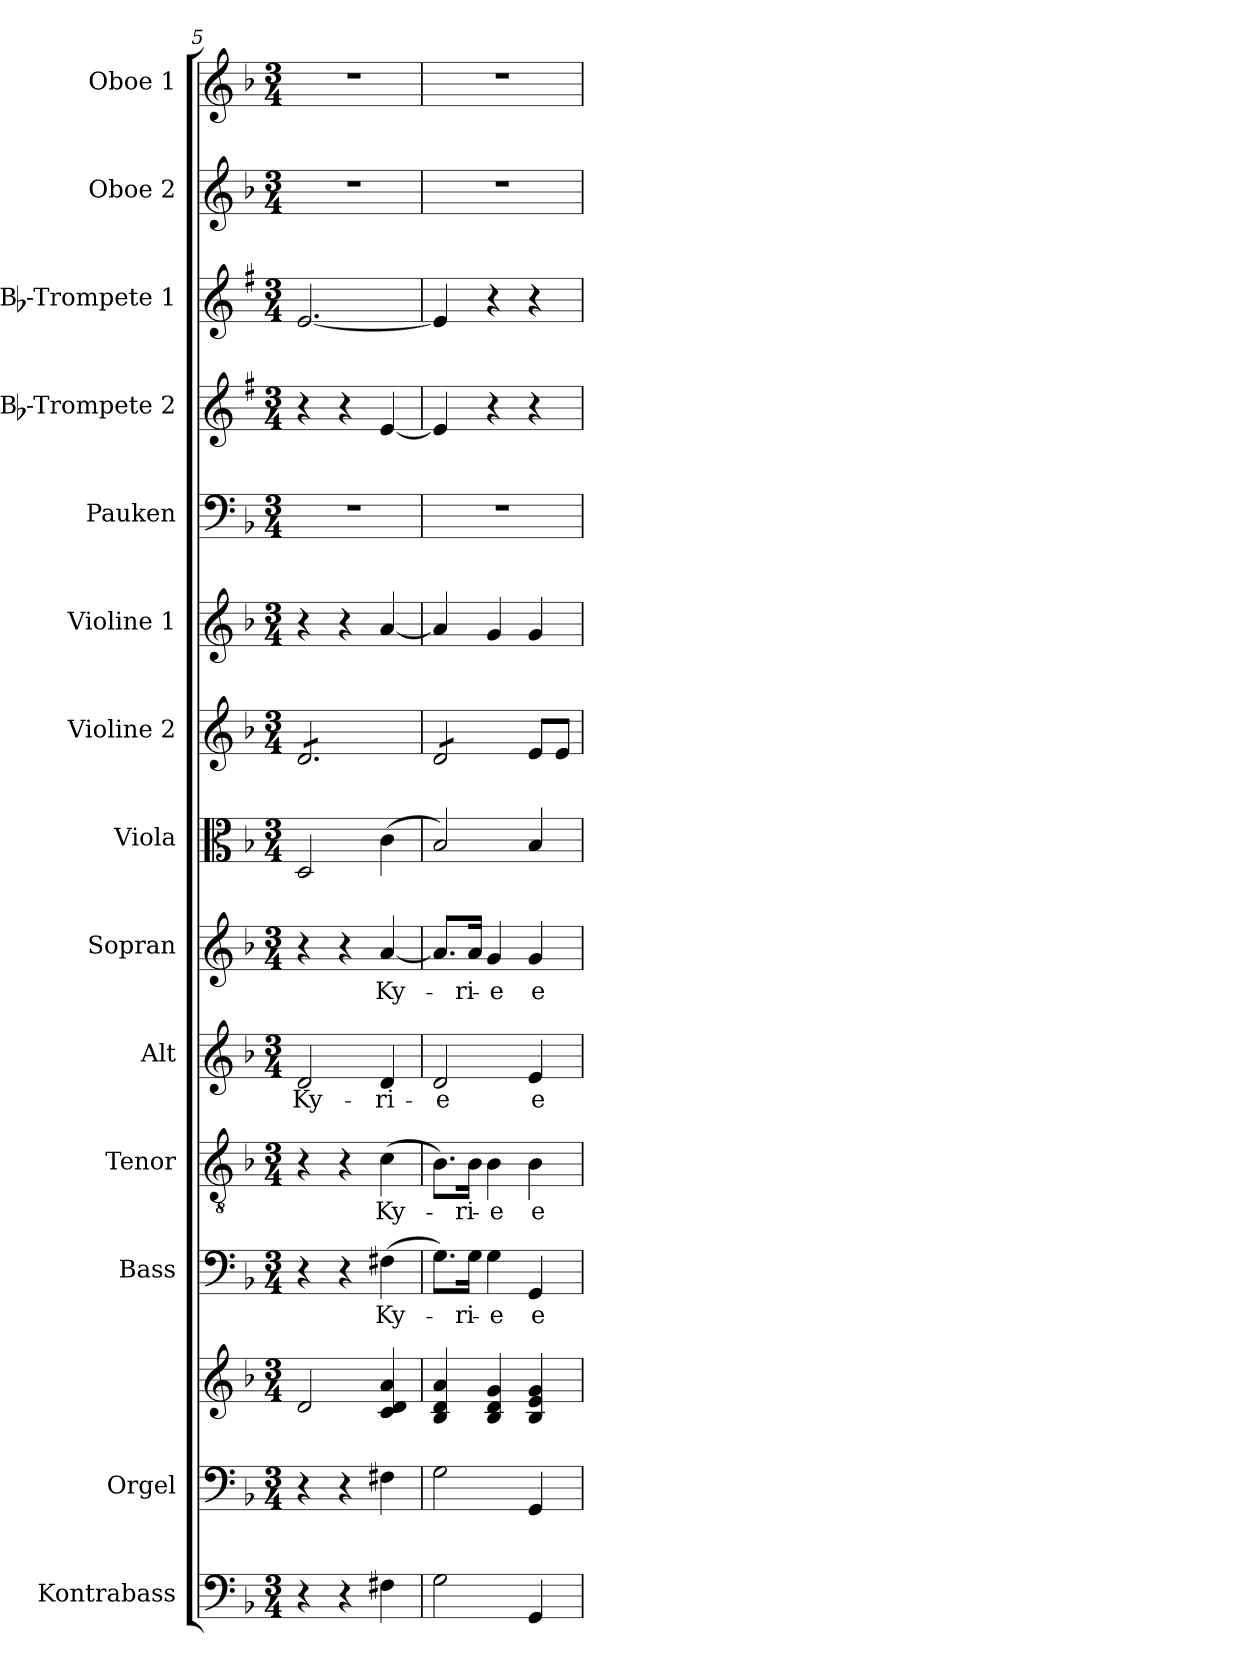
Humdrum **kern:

**kern	**kern	**kern	**kern	**text	**kern	**text	**kern	**text	**kern	**text	**kern	**kern	**kern	**kern	**kern	**kern	**kern	**kern
*part14	*part13	*part13	*part12	*part12	*part11	*part11	*part10	*part10	*part9	*part9	*part8	*part7	*part6	*part5	*part4	*part3	*part2	*part1
*staff15	*staff14	*staff13	*staff12	*staff12	*staff11	*staff11	*staff10	*staff10	*staff9	*staff9	*staff8	*staff7	*staff6	*staff5	*staff4	*staff3	*staff2	*staff1
*I"Kontrabass	*I"Orgel	*	*I"Bass	*	*I"Tenor	*	*I"Alt	*	*I"Sopran	*	*I"Viola	*I"Violine 2	*I"Violine 1	*I"Pauken	*I"Bb-Trompete 2	*I"Bb-Trompete 1	*I"Oboe 2	*I"Oboe 1
*I'Kb.	*I'Org.	*	*I'B.	*	*I'T.	*	*I'A.	*	*I'S.	*	*I'Vla.	*I'Vl. 2	*I'Vl. 1	*I'Pk.	*I'Bb Trp. 2	*I'Bb Trp. 1	*I'Ob. 2	*I'Ob. 1
*clefF4	*clefF4	*clefG2	*clefF4	*	*clefGv2	*	*clefG2	*	*clefG2	*	*clefC3	*clefG2	*clefG2	*clefF4	*clefG2	*clefG2	*clefG2	*clefG2
*ITrd7c12	*	*	*	*	*	*	*	*	*	*	*	*	*	*	*ITrd1c2	*ITrd1c2	*	*
*k[b-]	*k[b-]	*k[b-]	*k[b-]	*	*k[b-]	*	*k[b-]	*	*k[b-]	*	*k[b-]	*k[b-]	*k[b-]	*k[b-]	*k[b-]	*k[b-]	*k[b-]	*k[b-]
*F:	*F:	*F:	*F:	*	*F:	*	*F:	*	*F:	*	*F:	*F:	*F:	*F:	*F:	*F:	*F:	*F:
*M3/4	*M3/4	*M3/4	*M3/4	*	*M3/4	*	*M3/4	*	*M3/4	*	*M3/4	*M3/4	*M3/4	*M3/4	*M3/4	*M3/4	*M3/4	*M3/4
=5	=5	=5	=5	=5	=5	=5	=5	=5	=5	=5	=5	=5	=5	=5	=5	=5	=5	=5
!	!	!	!	!	!	!	!	!LO:LY:b	!	!	!	!	!	!	!	!	!	!
*	*	*	*	*	*	*	*	*	*	*	*	*tremolo	*	*	*	*	*	*
4r	4r	2d/	4r	.	4r	.	2d/	Ky-	4r	.	2D/	8d/L	4r	2.r	4r	[2.d/	2.r	2.r
.	.	.	.	.	.	.	.	.	.	.	.	8d/	.	.	.	.	.	.
4r	4r	.	4r	.	4r	.	.	.	4r	.	.	8d/	4r	.	4r	.	.	.
.	.	.	.	.	.	.	.	.	.	.	.	8d/	.	.	.	.	.	.
!	!	!	!	!LO:LY:b	!	!LO:LY:b	!	!LO:LY:b	!	!LO:LY:b	!	!	!	!	!	!	!	!
4FF#X\	4F#X\	4c/ 4d/ 4a/	(>4F#X\	Ky-	(>4c\	Ky-	4d/	-ri-	[4a/	Ky-	(>4c\	8d/	[4a/	.	[4d/	.	.	.
.	.	.	.	.	.	.	.	.	.	.	.	8d/J	.	.	.	.	.	.
=6	=6	=6	=6	=6	=6	=6	=6	=6	=6	=6	=6	=6	=6	=6	=6	=6	=6	=6
!	!	!	!	!	!	!	!	!LO:LY:b	!	!	!	!	!	!	!	!	!	!
2GG\	2G\	4B-/ 4d/ 4a/	8.G\L)	.	8.B-\L)	.	2d/	-e	8.a/L]	.	2B-/)	8d/L	4a/]	2.r	4d/]	4d/]	2.r	2.r
.	.	.	.	.	.	.	.	.	.	.	.	8d/	.	.	.	.	.	.
!	!	!	!	!LO:LY:b	!	!LO:LY:b	!	!	!	!LO:LY:b	!	!	!	!	!	!	!	!
.	.	.	16G\Jk	-ri-	16B-\Jk	-ri-	.	.	16a/Jk	-ri-	.	.	.	.	.	.	.	.
!	!	!	!	!LO:LY:b	!	!LO:LY:b	!	!	!	!LO:LY:b	!	!	!	!	!	!	!	!
.	.	4B-/ 4d/ 4g/	4G\	-e	4B-\	-e	.	.	4g/	-e	.	8d/	4g/	.	4r	4r	.	.
.	.	.	.	.	.	.	.	.	.	.	.	8d/J	.	.	.	.	.	.
*	*	*	*	*	*	*	*	*	*	*	*	*Xtremolo	*	*	*	*	*	*
!	!	!	!	!LO:LY:b	!	!LO:LY:b	!	!LO:LY:b	!	!LO:LY:b	!	!	!	!	!	!	!	!
4GGG/	4GG/	4B-/ 4e/ 4g/	4GG/	e-	4B-\	e-	4e/	e-	4g/	e-	4B-/	8e/L	4g/	.	4r	4r	.	.
.	.	.	.	.	.	.	.	.	.	.	.	8e/J	.	.	.	.	.	.
=	=	=	=	=	=	=	=	=	=	=	=	=	=	=	=	=	=	=
*-	*-	*-	*-	*-	*-	*-	*-	*-	*-	*-	*-	*-	*-	*-	*-	*-	*-	*-
